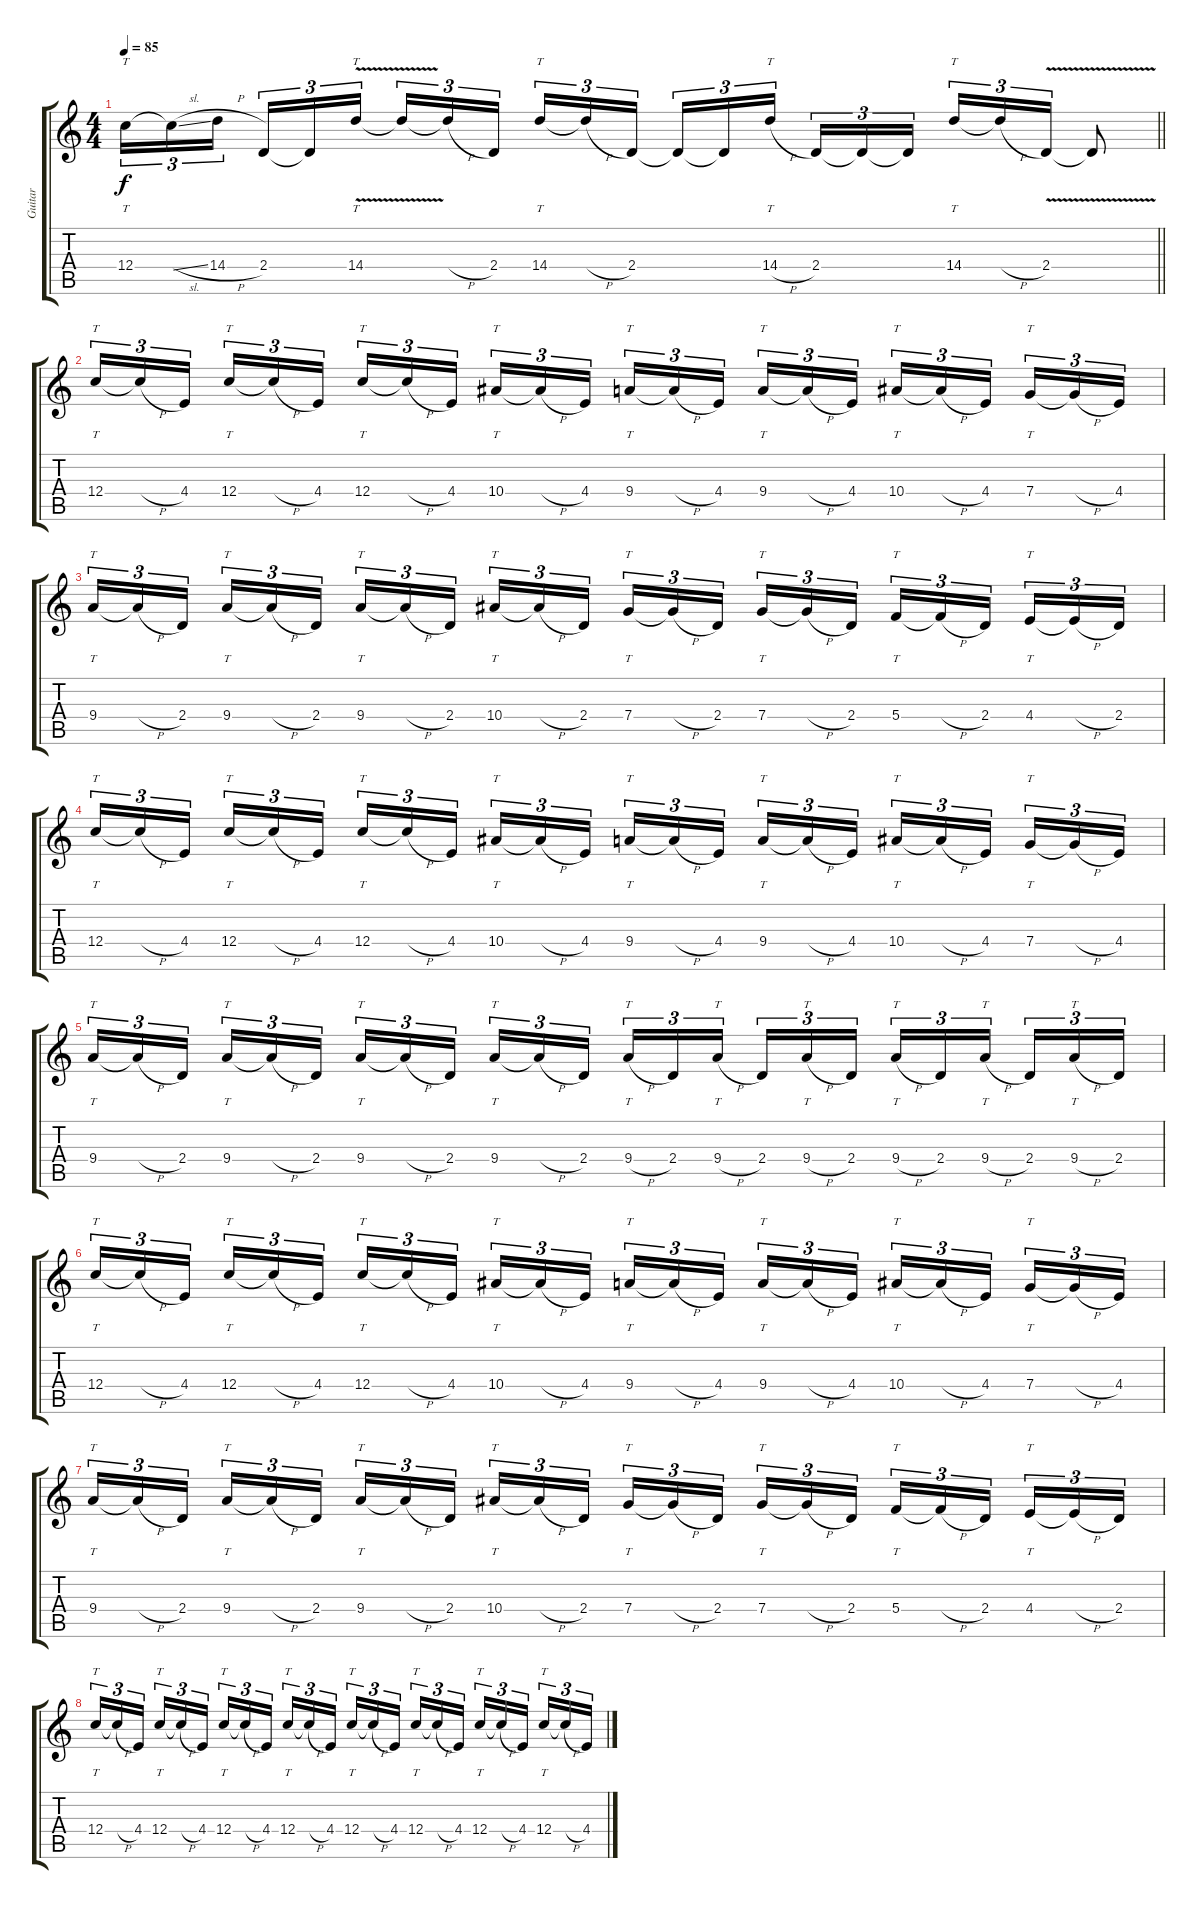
\track ("Guitar" "Guitar") {instrument overdrivenguitar}
\staff {score tabs}
\tuning (D4 A3 F3 C3 G2 D2) {hide}
\ts (4 4)
\tempo 85
\clef g2
\barLineRight lightlight
\ks c
12.4.16{tt tu (3 2) dy f} 12.4{sl t}.16{tu (3 2)} 14.4{h}.16{tu (3 2) beam splitsecondary} 2.4.16{tu (3 2)} 2.4{t}.16{tu (3 2)} 14.4{v}.16{tt tu (3 2)} 14.4{t}.16{tu (3 2)} 14.4{h t}.16{tu (3 2)} 2.4.16{tu (3 2) beam splitsecondary} 14.4.16{tt tu (3 2)} 14.4{h t}.16{tu (3 2)} 2.4.16{tu (3 2)} 2.4{t}.16{tu (3 2)} 2.4{t}.16{tu (3 2)} 14.4{h}.16{tt tu (3 2) beam splitsecondary} 2.4.16{tu (3 2)} 2.4{t}.16{tu (3 2)} 2.4{t}.16{tu (3 2)} 14.4.16{tt tu (3 2)} 14.4{h t}.16{tu (3 2)} 2.4{v}.16{tu (3 2)} 2.4{t}.8 |
12.4.16{tt tu (3 2)} 12.4{h t}.16{tu (3 2)} 4.4.16{tu (3 2) beam splitsecondary} 12.4.16{tt tu (3 2)} 12.4{h t}.16{tu (3 2)} 4.4.16{tu (3 2)} 12.4.16{tt tu (3 2)} 12.4{h t}.16{tu (3 2)} 4.4.16{tu (3 2) beam splitsecondary} 10.4.16{tt tu (3 2)} 10.4{h t}.16{tu (3 2)} 4.4.16{tu (3 2)} 9.4.16{tt tu (3 2)} 9.4{h t}.16{tu (3 2)} 4.4.16{tu (3 2) beam splitsecondary} 9.4.16{tt tu (3 2)} 9.4{h t}.16{tu (3 2)} 4.4.16{tu (3 2)} 10.4.16{tt tu (3 2)} 10.4{h t}.16{tu (3 2)} 4.4.16{tu (3 2) beam splitsecondary} 7.4.16{tt tu (3 2)} 7.4{h t}.16{tu (3 2)} 4.4.16{tu (3 2)} |
9.4.16{tt tu (3 2)} 9.4{h t}.16{tu (3 2)} 2.4.16{tu (3 2) beam splitsecondary} 9.4.16{tt tu (3 2)} 9.4{h t}.16{tu (3 2)} 2.4.16{tu (3 2)} 9.4.16{tt tu (3 2)} 9.4{h t}.16{tu (3 2)} 2.4.16{tu (3 2) beam splitsecondary} 10.4.16{tt tu (3 2)} 10.4{h t}.16{tu (3 2)} 2.4.16{tu (3 2)} 7.4.16{tt tu (3 2)} 7.4{h t}.16{tu (3 2)} 2.4.16{tu (3 2) beam splitsecondary} 7.4.16{tt tu (3 2)} 7.4{h t}.16{tu (3 2)} 2.4.16{tu (3 2)} 5.4.16{tt tu (3 2)} 5.4{h t}.16{tu (3 2)} 2.4.16{tu (3 2) beam splitsecondary} 4.4.16{tt tu (3 2)} 4.4{h t}.16{tu (3 2)} 2.4.16{tu (3 2)} |
12.4.16{tt tu (3 2)} 12.4{h t}.16{tu (3 2)} 4.4.16{tu (3 2) beam splitsecondary} 12.4.16{tt tu (3 2)} 12.4{h t}.16{tu (3 2)} 4.4.16{tu (3 2)} 12.4.16{tt tu (3 2)} 12.4{h t}.16{tu (3 2)} 4.4.16{tu (3 2) beam splitsecondary} 10.4.16{tt tu (3 2)} 10.4{h t}.16{tu (3 2)} 4.4.16{tu (3 2)} 9.4.16{tt tu (3 2)} 9.4{h t}.16{tu (3 2)} 4.4.16{tu (3 2) beam splitsecondary} 9.4.16{tt tu (3 2)} 9.4{h t}.16{tu (3 2)} 4.4.16{tu (3 2)} 10.4.16{tt tu (3 2)} 10.4{h t}.16{tu (3 2)} 4.4.16{tu (3 2) beam splitsecondary} 7.4.16{tt tu (3 2)} 7.4{h t}.16{tu (3 2)} 4.4.16{tu (3 2)} |
9.4.16{tt tu (3 2)} 9.4{h t}.16{tu (3 2)} 2.4.16{tu (3 2) beam splitsecondary} 9.4.16{tt tu (3 2)} 9.4{h t}.16{tu (3 2)} 2.4.16{tu (3 2)} 9.4.16{tt tu (3 2)} 9.4{h t}.16{tu (3 2)} 2.4.16{tu (3 2) beam splitsecondary} 9.4.16{tt tu (3 2)} 9.4{h t}.16{tu (3 2)} 2.4.16{tu (3 2)} 9.4{h}.16{tt tu (3 2)} 2.4.16{tu (3 2)} 9.4{h}.16{tt tu (3 2) beam splitsecondary} 2.4.16{tu (3 2)} 9.4{h}.16{tt tu (3 2)} 2.4.16{tu (3 2)} 9.4{h}.16{tt tu (3 2)} 2.4.16{tu (3 2)} 9.4{h}.16{tt tu (3 2) beam splitsecondary} 2.4.16{tu (3 2)} 9.4{h}.16{tt tu (3 2)} 2.4.16{tu (3 2)} |
12.4.16{tt tu (3 2)} 12.4{h t}.16{tu (3 2)} 4.4.16{tu (3 2) beam splitsecondary} 12.4.16{tt tu (3 2)} 12.4{h t}.16{tu (3 2)} 4.4.16{tu (3 2)} 12.4.16{tt tu (3 2)} 12.4{h t}.16{tu (3 2)} 4.4.16{tu (3 2) beam splitsecondary} 10.4.16{tt tu (3 2)} 10.4{h t}.16{tu (3 2)} 4.4.16{tu (3 2)} 9.4.16{tt tu (3 2)} 9.4{h t}.16{tu (3 2)} 4.4.16{tu (3 2) beam splitsecondary} 9.4.16{tt tu (3 2)} 9.4{h t}.16{tu (3 2)} 4.4.16{tu (3 2)} 10.4.16{tt tu (3 2)} 10.4{h t}.16{tu (3 2)} 4.4.16{tu (3 2) beam splitsecondary} 7.4.16{tt tu (3 2)} 7.4{h t}.16{tu (3 2)} 4.4.16{tu (3 2)} |
9.4.16{tt tu (3 2)} 9.4{h t}.16{tu (3 2)} 2.4.16{tu (3 2) beam splitsecondary} 9.4.16{tt tu (3 2)} 9.4{h t}.16{tu (3 2)} 2.4.16{tu (3 2)} 9.4.16{tt tu (3 2)} 9.4{h t}.16{tu (3 2)} 2.4.16{tu (3 2) beam splitsecondary} 10.4.16{tt tu (3 2)} 10.4{h t}.16{tu (3 2)} 2.4.16{tu (3 2)} 7.4.16{tt tu (3 2)} 7.4{h t}.16{tu (3 2)} 2.4.16{tu (3 2) beam splitsecondary} 7.4.16{tt tu (3 2)} 7.4{h t}.16{tu (3 2)} 2.4.16{tu (3 2)} 5.4.16{tt tu (3 2)} 5.4{h t}.16{tu (3 2)} 2.4.16{tu (3 2) beam splitsecondary} 4.4.16{tt tu (3 2)} 4.4{h t}.16{tu (3 2)} 2.4.16{tu (3 2)} |
12.4.16{tt tu (3 2)} 12.4{h t}.16{tu (3 2)} 4.4.16{tu (3 2) beam splitsecondary} 12.4.16{tt tu (3 2)} 12.4{h t}.16{tu (3 2)} 4.4.16{tu (3 2)} 12.4.16{tt tu (3 2)} 12.4{h t}.16{tu (3 2)} 4.4.16{tu (3 2) beam splitsecondary} 12.4.16{tt tu (3 2)} 12.4{h t}.16{tu (3 2)} 4.4.16{tu (3 2)} 12.4.16{tt tu (3 2)} 12.4{h t}.16{tu (3 2)} 4.4.16{tu (3 2) beam splitsecondary} 12.4.16{tt tu (3 2)} 12.4{h t}.16{tu (3 2)} 4.4.16{tu (3 2)} 12.4.16{tt tu (3 2)} 12.4{h t}.16{tu (3 2)} 4.4.16{tu (3 2) beam splitsecondary} 12.4.16{tt tu (3 2)} 12.4{h t}.16{tu (3 2)} 4.4.16{tu (3 2)}
